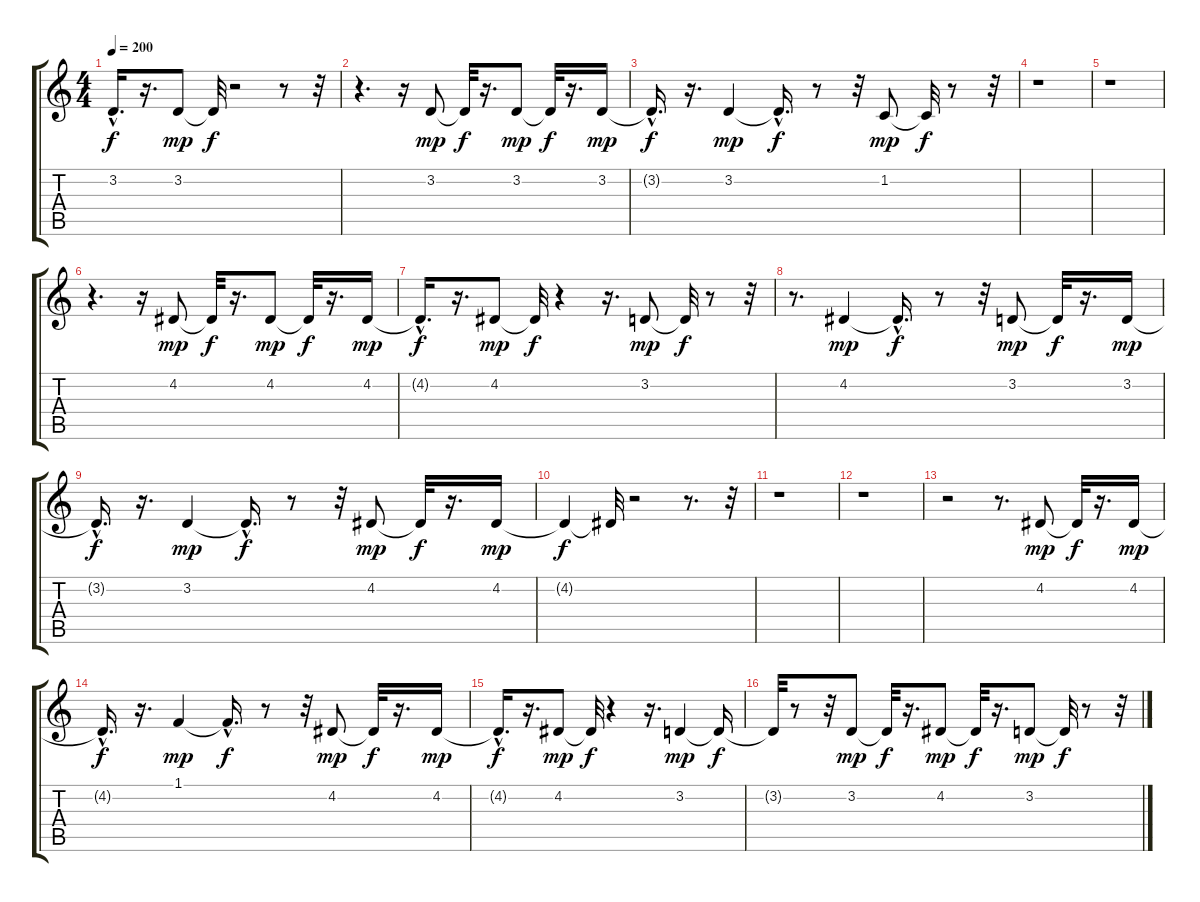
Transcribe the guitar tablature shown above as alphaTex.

\track "" {instrument clarinet}
\staff {score tabs}
\tuning (E4 B3 G3 D3 A2 E2) {hide}
\ts (4 4)
\tempo 200
\clef g2
\ks c
3.2{hac t}.16{d dy f} r.16{d} 3.2.8{dy mp} 3.2{t}.32{dy f} r.2 r.8 r.32 |
r.4{d} r.16 3.2.8{dy mp} 3.2{t}.32{dy f} r.16{d} 3.2.8{dy mp} 3.2{t}.32{dy f} r.16{d} 3.2.16{dy mp} |
3.2{hac t}.16{d dy f} r.16{d} 3.2.4{dy mp} 3.2{hac t}.16{d dy f} r.8 r.32 1.2.8{dy mp} 1.2{t}.32{dy f} r.8 r.32 |
r.1 |
r.1 |
r.4{d} r.16 4.2.8{dy mp} 4.2{t}.32{dy f} r.16{d} 4.2.8{dy mp} 4.2{t}.32{dy f} r.16{d} 4.2.16{dy mp} |
4.2{hac t}.16{d dy f} r.16{d} 4.2.8{dy mp} 4.2{t}.32{dy f} r.4 r.16{d} 3.2.8{dy mp} 3.2{t}.32{dy f} r.8 r.32 |
r.8{d} 4.2.4{dy mp} 4.2{hac t}.16{d dy f} r.8 r.32 3.2.8{dy mp} 3.2{t}.32{dy f} r.16{d} 3.2.16{dy mp} |
3.2{hac t}.16{d dy f} r.16{d} 3.2.4{dy mp} 3.2{hac t}.16{d dy f} r.8 r.32 4.2.8{dy mp} 4.2{t}.32{dy f} r.16{d} 4.2.16{dy mp} |
4.2{t}.4{dy f} 4.2{t}.32 r.2 r.8{d} r.32 |
r.1 |
r.1 |
r.2 r.8{d} 4.2.8{dy mp} 4.2{t}.32{dy f} r.16{d} 4.2.16{dy mp} |
4.2{hac t}.16{d dy f} r.16{d} 1.1.4{dy mp} 1.1{hac t}.16{d dy f} r.8 r.32 4.2.8{dy mp} 4.2{t}.32{dy f} r.16{d} 4.2.16{dy mp} |
4.2{hac t}.16{d dy f} r.16{d} 4.2.8{dy mp} 4.2{t}.32{dy f} r.4 r.16{d} 3.2.4{dy mp} 3.2{t}.16{dy f} |
3.2{t}.32 r.8 r.32 3.2.8{dy mp} 3.2{t}.32{dy f} r.16{d} 4.2.8{dy mp} 4.2{t}.32{dy f} r.16{d} 3.2.8{dy mp} 3.2{t}.32{dy f} r.8 r.32
